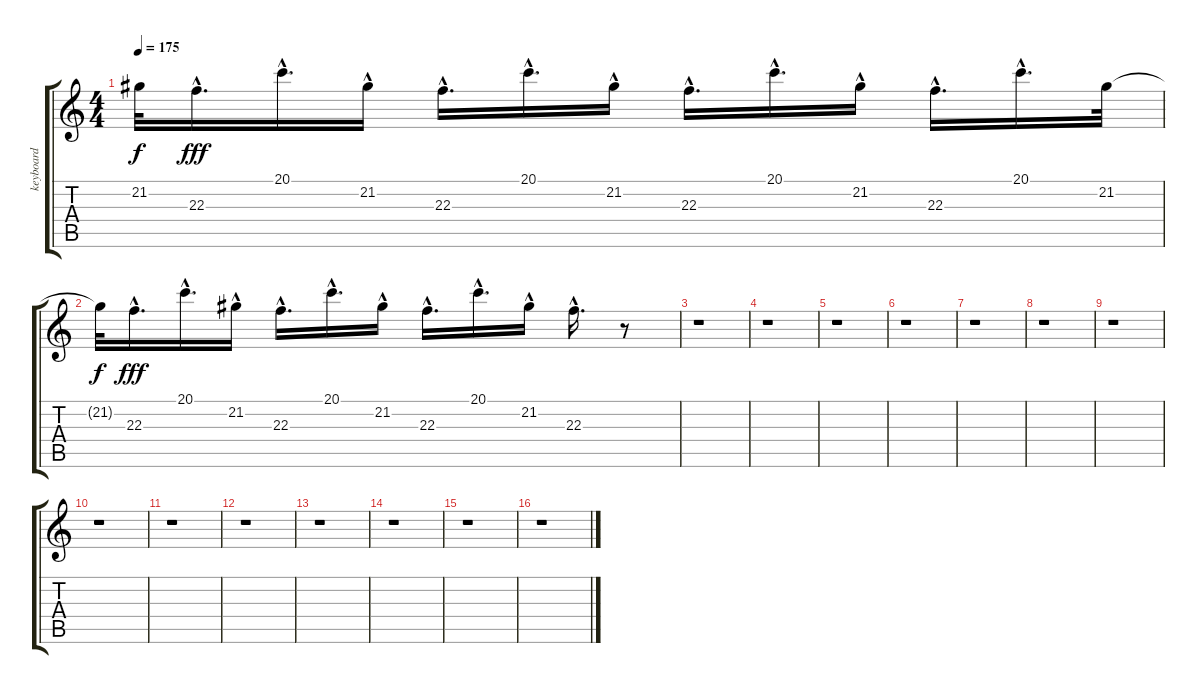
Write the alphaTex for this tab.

\track ("keyboard" "keyboard") {instrument fx5brightness}
\staff {score tabs}
\tuning (E4 B3 G3 D3 A2 E2) {hide}
\ts (4 4)
\tempo 175
\clef g2
\ks c
21.2{t}.32{dy f} 22.3{hac}.16{d dy fff} 20.1{hac}.16{d} 21.2{hac}.16 22.3{hac}.16{d} 20.1{hac}.16{d} 21.2{hac}.16 22.3{hac}.16{d} 20.1{hac}.16{d} 21.2{hac}.16 22.3{hac}.16{d} 20.1{hac}.16{d} 21.2.32 |
21.2{t}.32{dy f} 22.3{hac}.16{d dy fff} 20.1{hac}.16{d} 21.2{hac}.16 22.3{hac}.16{d} 20.1{hac}.16{d} 21.2{hac}.16 22.3{hac}.16{d} 20.1{hac}.16{d} 21.2{hac}.16 22.3{hac}.16{d} r.8 |
r.1 |
r.1 |
r.1 |
r.1 |
r.1 |
r.1 |
r.1 |
r.1 |
r.1 |
r.1 |
r.1 |
r.1 |
r.1 |
r.1
